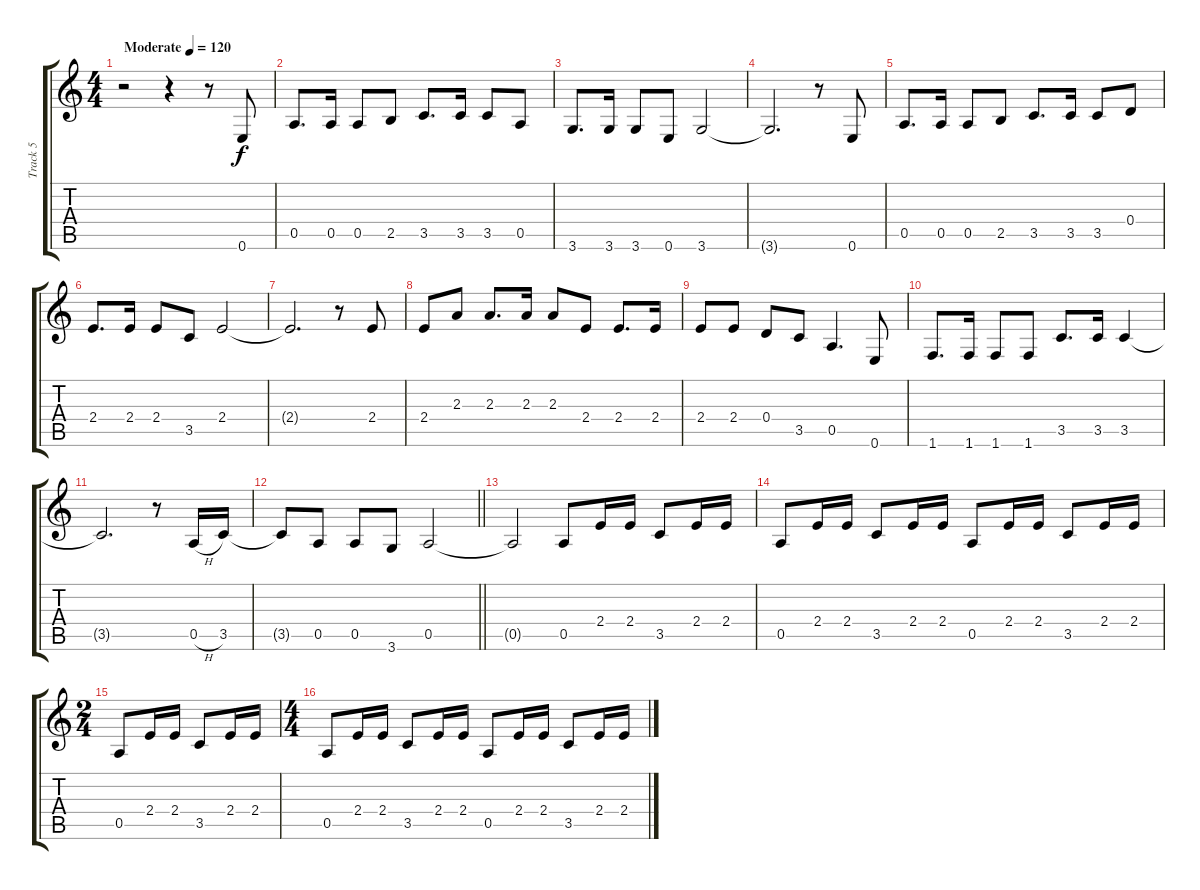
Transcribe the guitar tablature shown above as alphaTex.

\track ("Track 5" "Track 5") {instrument acousticguitarsteel}
\staff {score tabs}
\tuning (E4 B3 G3 D3 A2 E2) {hide}
\ts (4 4)
\tempo (120 "Moderate")
\clef g2
\ks c
r.2{dy f instrument acousticguitarsteel} r.4 r.8 0.6.8 |
0.5.8{d} 0.5.16 0.5.8 2.5.8 3.5.8{d} 3.5.16 3.5.8 0.5.8 |
3.6.8{d} 3.6.16 3.6.8 0.6.8 3.6.2 |
3.6{t}.2{d} r.8 0.6.8 |
0.5.8{d} 0.5.16 0.5.8 2.5.8 3.5.8{d} 3.5.16 3.5.8 0.4.8 |
2.4.8{d} 2.4.16 2.4.8 3.5.8 2.4.2 |
2.4{t}.2{d} r.8 2.4.8 |
2.4.8 2.3.8 2.3.8{d} 2.3.16 2.3.8 2.4.8 2.4.8{d} 2.4.16 |
2.4.8 2.4.8 0.4.8 3.5.8 0.5.4{d} 0.6.8 |
1.6.8{d} 1.6.16 1.6.8 1.6.8 3.5.8{d} 3.5.16 3.5.4 |
3.5{t}.2{d} r.8 0.5{h}.16 3.5.16 |
\barLineRight lightlight
3.5{t}.8 0.5.8 0.5.8 3.6.8 0.5.2 |
0.5{t}.2 0.5.8 2.4.16 2.4.16 3.5.8 2.4.16 2.4.16 |
0.5.8 2.4.16 2.4.16 3.5.8 2.4.16 2.4.16 0.5.8 2.4.16 2.4.16 3.5.8 2.4.16 2.4.16 |
\ts (2 4)
0.5.8 2.4.16 2.4.16 3.5.8 2.4.16 2.4.16 |
\ts (4 4)
0.5.8 2.4.16 2.4.16 3.5.8 2.4.16 2.4.16 0.5.8 2.4.16 2.4.16 3.5.8 2.4.16 2.4.16
